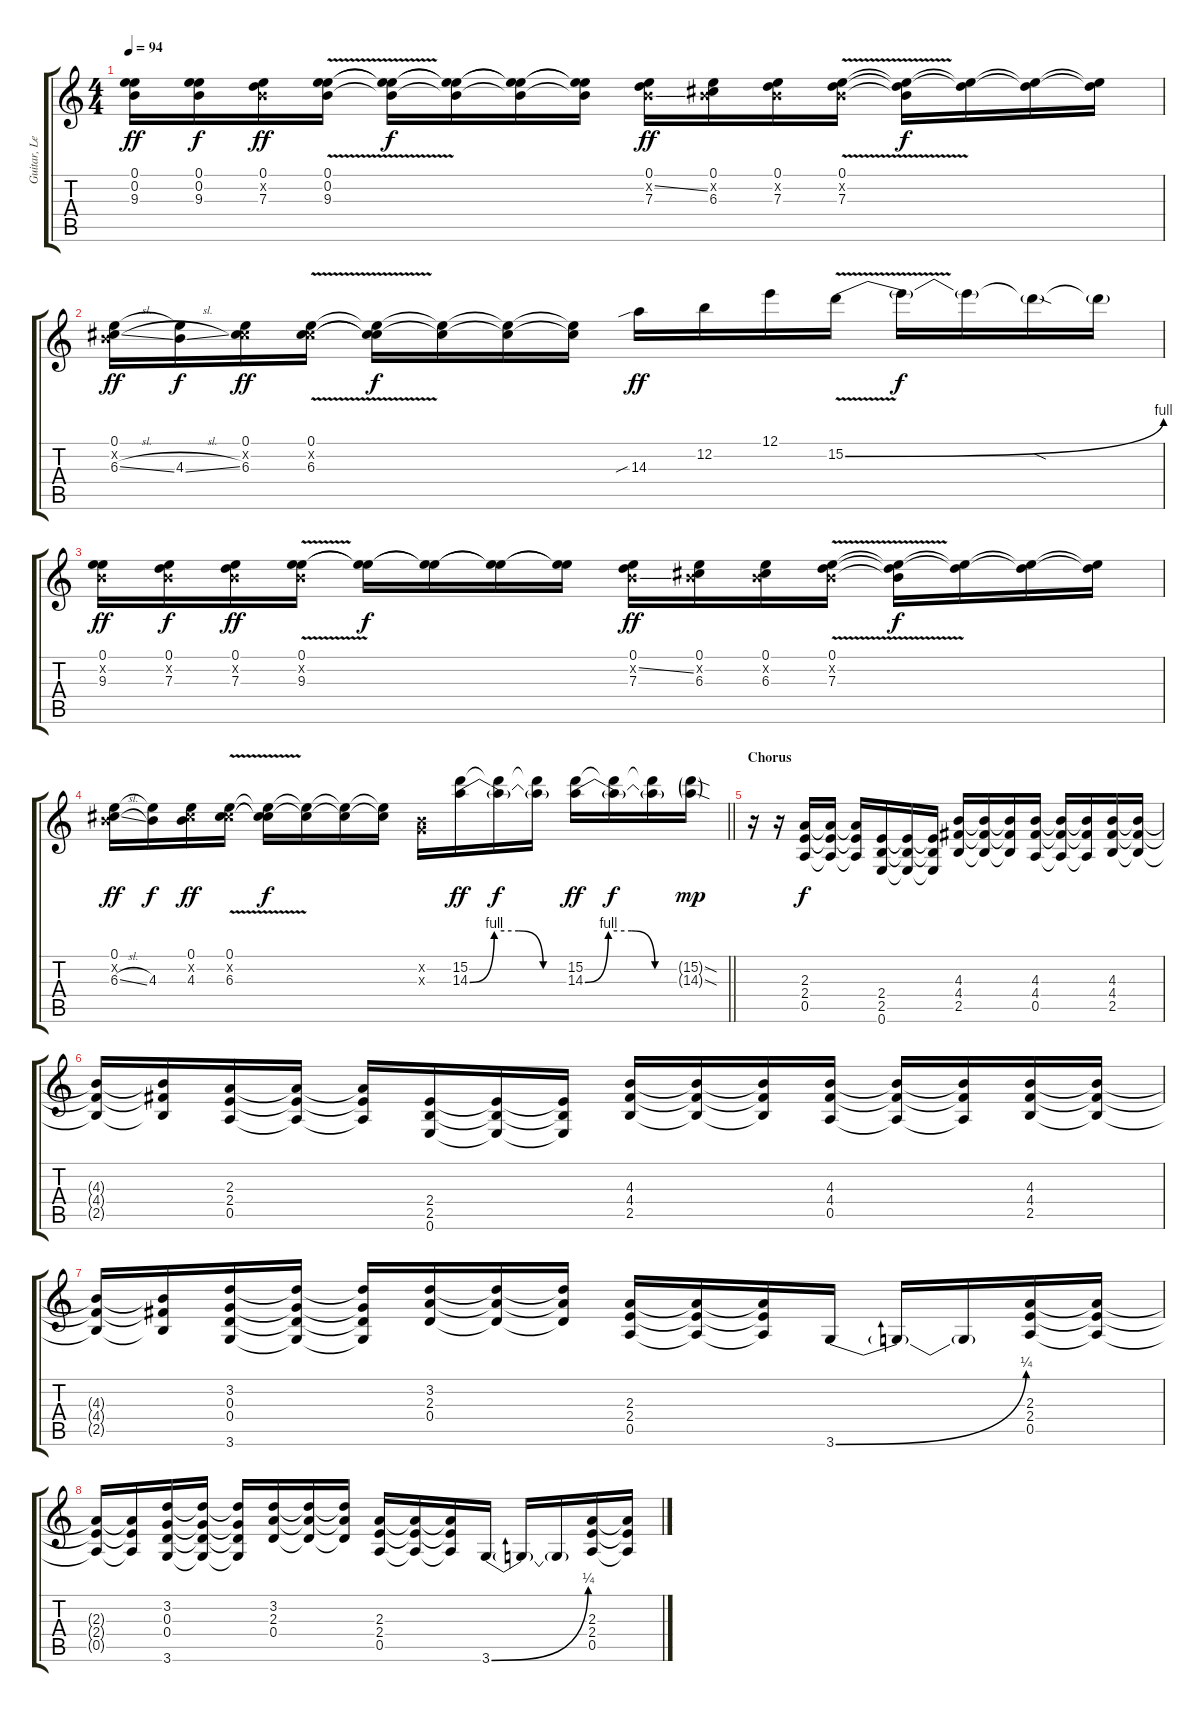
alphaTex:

\track ("Guitar, Lead" "Guitar, Le") {instrument overdrivenguitar}
\staff {score tabs}
\tuning (E4 B3 G3 D3 A2 E2) {hide}
\ts (4 4)
\tempo 94
\clef g2
\ks c
(0.1 0.2 9.3).16{dy ff} (0.1 0.2 9.3).16{dy f} (0.1 0.2{x} 7.3).16{dy ff} (0.1 0.2{v} 9.3).16 (0.1{t} 0.2{t} 9.3{t}).16{dy f} (0.1{t} 0.2{t} 9.3{t}).16 (0.1{t} 0.2{t} 9.3{t}).16 (0.1{t} 0.2{t} 9.3{t}).16 (0.1 0.2{ss x} 7.3).16{dy ff} (0.1 0.2{x} 6.3).16 (0.1 0.2{x} 7.3).16 (0.1{v} 0.2{v x} 7.3).16 (0.1{t} 0.2{t} 7.3{t}).16{dy f} (0.1{t} 7.3{t}).16 (0.1{t} 7.3{t}).16 (0.1{t} 7.3{t}).16 |
(0.1 0.2{x} 6.3{sl}).16{dy ff} (0.1{t} 4.3{sl}).16{dy f} (0.1 2.2{x} 6.3).16{dy ff} (0.1{v} 2.2{v x} 6.3).16 (0.1{t} 2.2{t} 6.3{t}).16{dy f} (0.1{t} 6.3{t}).16 (0.1{t} 6.3{t}).16 (0.1{t} 6.3{t}).16 14.3{sib}.16{dy ff} 12.2.16 12.1.16 15.2{be (bend 0 0 60 4) v}.16 15.2{t}.16{dy f} 15.2{t}.16 15.2{sod t}.16 15.2{t}.16 |
(0.1 0.2{x} 9.3).16{dy ff} (0.1 0.2{x} 7.3).16{dy f} (0.1 0.2{x} 7.3).16{dy ff} (0.1 0.2{v x} 9.3).16 (0.1{t} 9.3{t}).16{dy f} (0.1{t} 9.3{t}).16 (0.1{t} 9.3{t}).16 (0.1{t} 9.3{t}).16 (0.1 0.2{ss x} 7.3).16{dy ff} (0.1 0.2{x} 6.3).16 (0.1 0.2{x} 6.3).16 (0.1{v} 0.2{v x} 7.3).16 (0.1{t} 0.2{t} 7.3{t}).16{dy f} (0.1{t} 7.3{t}).16 (0.1{t} 7.3{t}).16 (0.1{t} 7.3{t}).16 |
\barLineRight lightlight
(0.1 0.2{x} 6.3{sl}).16{dy ff} (0.1{t} 4.3).16{dy f} (0.1 2.2{x} 4.3).16{dy ff} (0.1{v} 2.2{v x} 6.3).16 (0.1{t} 2.2{t} 6.3{t}).16{dy f} (0.1{t} 6.3{t}).16 (0.1{t} 6.3{t}).16 (0.1{t} 6.3{t}).16 (0.2{x} 0.3{x}).16 (15.2 14.3{be (custom 0 0 15 4 30 4 45 0 60 0)}).16{dy ff} (15.2{t} 14.3{t}).16{dy f} (15.2{t} 14.3{t}).16 (15.2 14.3{be (custom 0 0 15 4 30 4 45 0 60 0)}).16{dy ff} (15.2{t} 14.3{t}).16{dy f} (15.2{t} 14.3{t}).16 (15.2{sod g} 14.3{sod g}).16{dy mp} |
\section ("" "Chorus")
r.16 r.16 (2.3 2.4 0.5).16{dy f} (2.3{t} 2.4{t} 0.5{t}).16 (2.3{t} 2.4{t} 0.5{t}).16 (2.4 2.5 0.6).16 (2.4{t} 2.5{t} 0.6{t}).16 (2.4{t} 2.5{t} 0.6{t}).16 (4.3 4.4 2.5).16 (4.3{t} 4.4{t} 2.5{t}).16 (4.3{t} 4.4{t} 2.5{t}).16 (4.3 4.4 0.5).16 (4.3{t} 4.4{t} 0.5{t}).16 (4.3{t} 4.4{t} 0.5{t}).16 (4.3 4.4 2.5).16 (4.3{t} 4.4{t} 2.5{t}).16 |
(4.3{t} 4.4{t} 2.5{t}).16 (4.3{t} 4.4{t} 2.5{t}).16 (2.3 2.4 0.5).16 (2.3{t} 2.4{t} 0.5{t}).16 (2.3{t} 2.4{t} 0.5{t}).16 (2.4 2.5 0.6).16 (2.4{t} 2.5{t} 0.6{t}).16 (2.4{t} 2.5{t} 0.6{t}).16 (4.3 4.4 2.5).16 (4.3{t} 4.4{t} 2.5{t}).16 (4.3{t} 4.4{t} 2.5{t}).16 (4.3 4.4 0.5).16 (4.3{t} 4.4{t} 0.5{t}).16 (4.3{t} 4.4{t} 0.5{t}).16 (4.3 4.4 2.5).16 (4.3{t} 4.4{t} 2.5{t}).16 |
(4.3{t} 4.4{t} 2.5{t}).16 (4.3{t} 4.4{t} 2.5{t}).16 (3.2 0.3 0.4 3.6).16 (3.2{t} 0.3{t} 0.4{t} 3.6{t}).16 (3.2{t} 0.3{t} 0.4{t} 3.6{t}).16 (3.2 2.3 0.4).16 (3.2{t} 2.3{t} 0.4{t}).16 (3.2{t} 2.3{t} 0.4{t}).16 (2.3 2.4 0.5).16 (2.3{t} 2.4{t} 0.5{t}).16 (2.3{t} 2.4{t} 0.5{t}).16 3.6{be (bend 0 0 60 1)}.16 3.6{t}.16 3.6{t}.16 (2.3 2.4 0.5).16 (2.3{t} 2.4{t} 0.5{t}).16 |
(2.3{t} 2.4{t} 0.5{t}).16 (2.3{t} 2.4{t} 0.5{t}).16 (3.2 0.3 0.4 3.6).16 (3.2{t} 0.3{t} 0.4{t} 3.6{t}).16 (3.2{t} 0.3{t} 0.4{t} 3.6{t}).16 (3.2 2.3 0.4).16 (3.2{t} 2.3{t} 0.4{t}).16 (3.2{t} 2.3{t} 0.4{t}).16 (2.3 2.4 0.5).16 (2.3{t} 2.4{t} 0.5{t}).16 (2.3{t} 2.4{t} 0.5{t}).16 3.6{be (bend 0 0 60 1)}.16 3.6{t}.16 3.6{t}.16 (2.3 2.4 0.5).16 (2.3{t} 2.4{t} 0.5{t}).16
